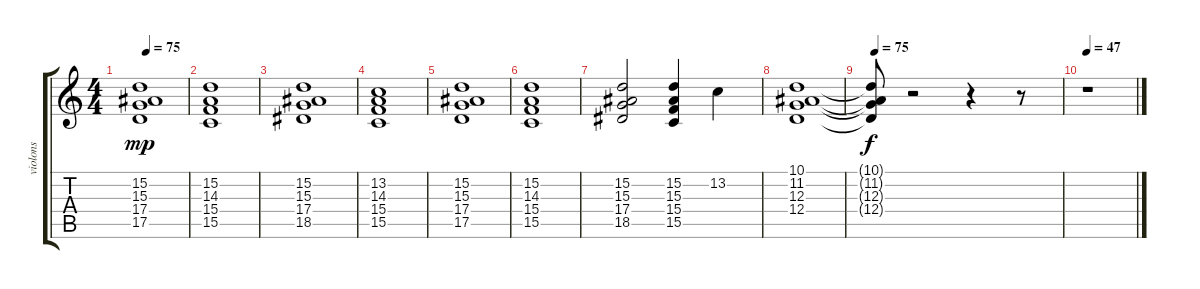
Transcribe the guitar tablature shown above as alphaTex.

\track ("violons" "violons") {instrument stringensemble1}
\staff {score tabs}
\tuning (E4 B3 G3 D3 A2 E2) {hide}
\ts (4 4)
\tempo 75
\clef g2
\ks c
(15.2 15.3 17.4 17.5).1{dy mp} |
(15.2 14.3 15.4 15.5).1 |
(15.2 15.3 17.4 18.5).1 |
(13.2 14.3 15.4 15.5).1 |
(15.2 15.3 17.4 17.5).1 |
(15.2 14.3 15.4 15.5).1 |
(15.2 15.3 17.4 18.5).2 (15.2 15.3 15.4 15.5).4 13.2.4 |
(10.1 11.2 12.3 12.4).1 |
\tempo 75
(10.1{t} 11.2{t} 12.3{t} 12.4{t}).8{dy f} r.2 r.4 r.8 |
\tempo 47
r.1
